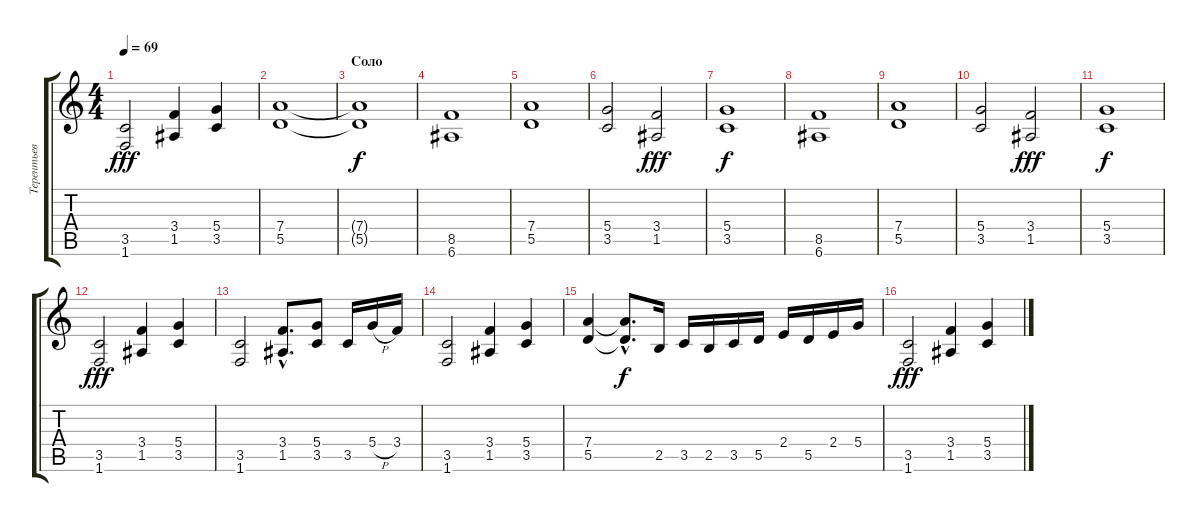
\track ("Терентьев" "Терентьев") {instrument distortionguitar}
\staff {score tabs}
\tuning (E4 B3 G3 D3 A2 E2) {hide}
\ts (4 4)
\tempo 69
\clef g2
\ks c
(3.5 1.6).2{dy fff} (3.4 1.5).4 (5.4 3.5).4 |
(7.4 5.5).1 |
\section ("" "Соло")
(7.4{t} 5.5{t}).1{dy f} |
(8.5 6.6).1 |
(7.4 5.5).1 |
(5.4 3.5).2 (3.4 1.5).2{dy fff} |
(5.4 3.5).1{dy f} |
(8.5 6.6).1 |
(7.4 5.5).1 |
(5.4 3.5).2 (3.4 1.5).2{dy fff} |
(5.4 3.5).1{dy f} |
(3.5 1.6).2{dy fff} (3.4 1.5).4 (5.4 3.5).4 |
(3.5 1.6).2 (3.4{hac} 1.5{hac}).8{d} (5.4 3.5).8 3.5.16 5.4{h}.16 3.4.16 |
(3.5 1.6).2 (3.4 1.5).4 (5.4 3.5).4 |
(7.4 5.5).4 (7.4{hac t} 5.5{hac t}).8{d dy f} 2.5.16 3.5.16 2.5.16 3.5.16 5.5.16 2.4.16 5.5.16 2.4.16 5.4.16 |
(3.5 1.6).2{dy fff} (3.4 1.5).4 (5.4 3.5).4
